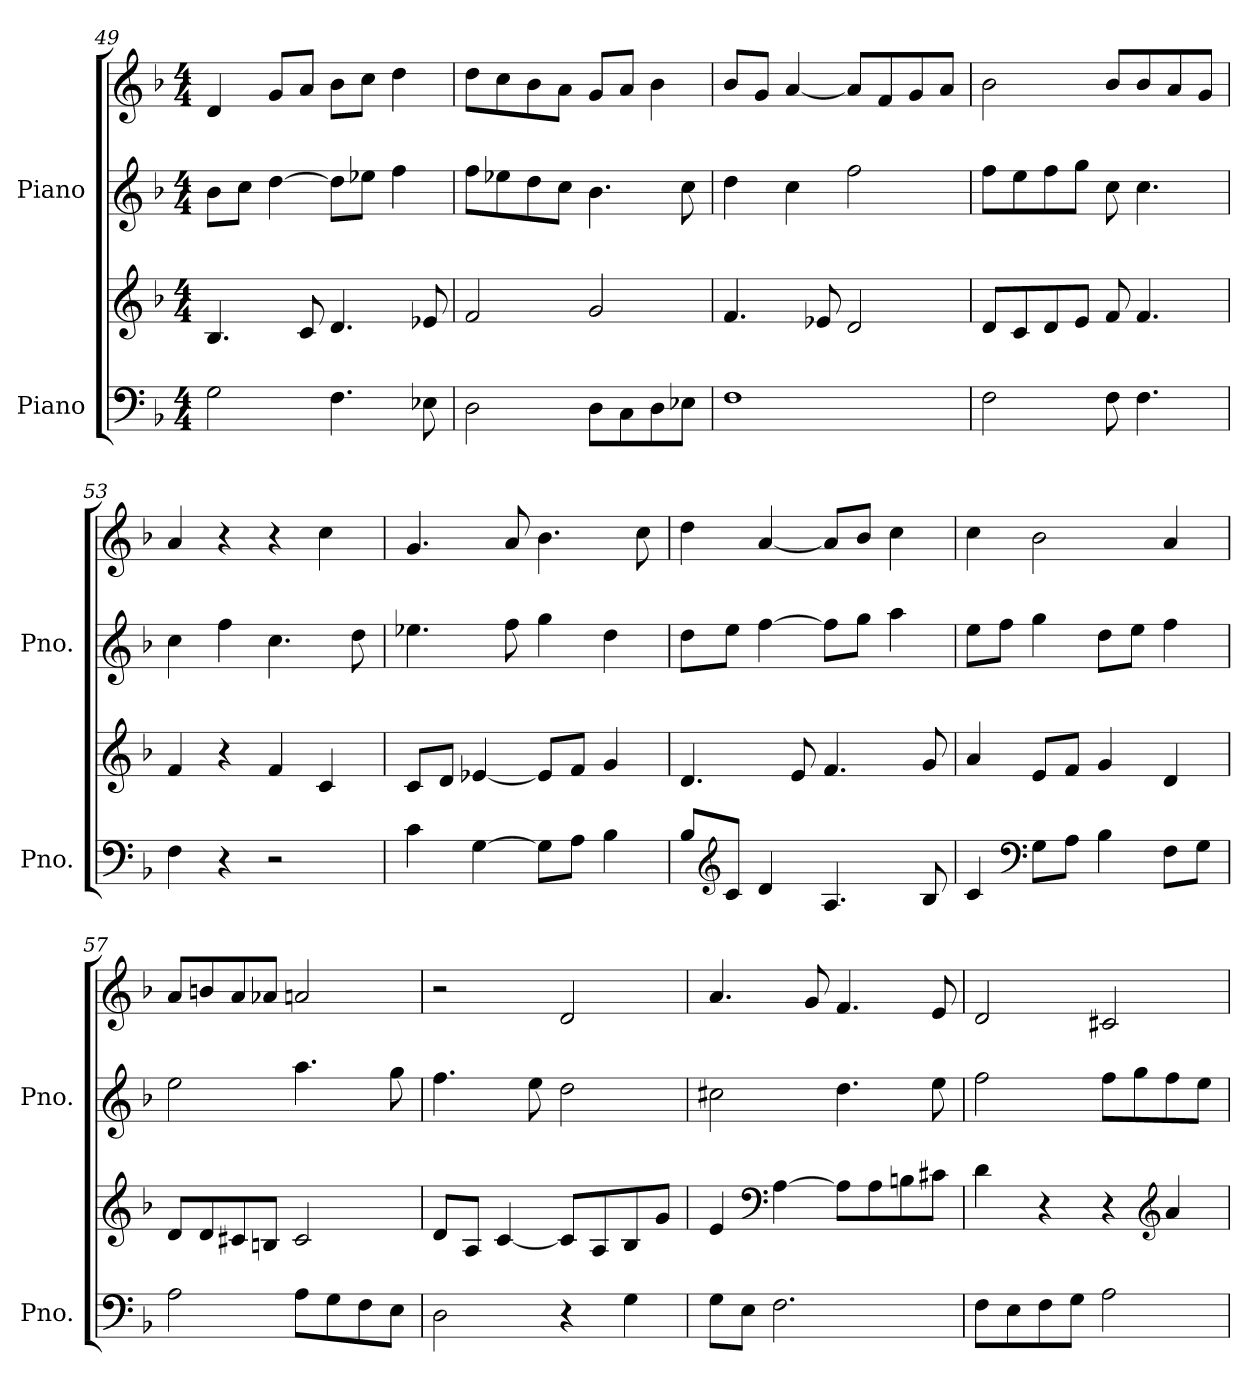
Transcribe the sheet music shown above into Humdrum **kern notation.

**kern	**kern	**kern	**kern
*part2	*part2	*part1	*part1
*staff4	*staff3	*staff2	*staff1
*I"Piano	*	*I"Piano	*
*I'Pno.	*	*I'Pno.	*
*clefF4	*clefG2	*clefG2	*clefG2
*k[b-]	*k[b-]	*k[b-]	*k[b-]
*M4/4	*M4/4	*M4/4	*M4/4
=49	=49	=49	=49
2G\	4.B-/	8b-\L	4d/
.	.	8cc\J	.
.	.	[4dd\	8g/L
.	8c/	.	8a/J
4.F\	4.d/	8dd\L]	8b-\L
.	.	8ee-X\J	8cc\J
.	.	4ff\	4dd\
8E-X\	8e-X/	.	.
=50	=50	=50	=50
2D\	2f/	8ff\L	8dd\L
.	.	8ee-X\	8cc\
.	.	8dd\	8b-\
.	.	8cc\J	8a\J
8D\L	2g/	4.b-\	8g/L
8C\	.	.	8a/J
8D\	.	.	4b-\
8E-X\J	.	8cc\	.
!!LO:PB:g=z
=51	=51	=51	=51
1F	4.f/	4dd\	8b-/L
.	.	.	8g/J
.	.	4cc\	[4a/
.	8e-X/	.	.
.	2d/	2ff\	8a/L]
.	.	.	8f/
.	.	.	8g/
.	.	.	8a/J
=52	=52	=52	=52
2F\	8d/L	8ff\L	2b-\
.	8c/	8ee\	.
.	8d/	8ff\	.
.	8e/J	8gg\J	.
8F\	8f/	8cc\	8b-/L
*	*	*	*MM75
4.F\	4.f/	4.cc\	8b-/
.	.	.	8a/
.	.	.	8g/J
=53	=53	=53	=53
*	*	*	*MM90
4F\	4f/	4cc\	4a/
4r	4r	4ff\	4r
2r	4f/	4.cc\	4r
.	4c/	.	4cc\
.	.	8dd\	.
=54	=54	=54	=54
4c\	8c/L	4.ee-X\	4.g/
.	8d/J	.	.
[4G\	[4e-X/	.	.
.	.	8ff\	8a/
8G\L]	8e-/L]	4gg\	4.b-\
8A\J	8f/J	.	.
4B-\	4g/	4dd\	.
.	.	.	8cc\
=55	=55	=55	=55
8B-/L	4.d/	8dd\L	4dd\
*clefG2	*	*	*
8c/J	.	8ee\J	.
4d/	.	[4ff\	[4a/
.	8e/	.	.
4.A/	4.f/	8ff\L]	8a/L]
.	.	8gg\J	8b-/J
.	.	4aa\	4cc\
8B-/	8g/	.	.
!!LO:LB:g=z
=56	=56	=56	=56
4c/	4a/	8ee\L	4cc\
.	.	8ff\J	.
*clefF4	*	*	*
8G\L	8e/L	4gg\	2b-\
8A\J	8f/J	.	.
4B-\	4g/	8dd\L	.
.	.	8ee\J	.
8F\L	4d/	4ff\	4a/
8G\J	.	.	.
=57	=57	=57	=57
2A\	8d/L	2ee\	8a/L
.	8d/	.	8bn/
.	8c#X/	.	8a/
.	8Bn/J	.	8a-X/J
8A\L	2c#/	4.aa\	2an/
8G\	.	.	.
8F\	.	.	.
8E\J	.	8gg\	.
=58	=58	=58	=58
2D\	8d/L	4.ff\	2r
.	8A/J	.	.
.	[4c/	.	.
.	.	8ee\	.
4r	8c/L]	2dd\	2d/
.	8A/	.	.
4G\	8B-/	.	.
.	8g/J	.	.
=59	=59	=59	=59
8G\L	4e/	2cc#X\	4.a/
8E\J	.	.	.
*	*clefF4	*	*
2.F\	[4A\	.	.
.	.	.	8g/
.	8A\L]	4.dd\	4.f/
.	8A\	.	.
.	8Bn\	.	.
.	8c#X\J	8ee\	8e/
!!LO:LB:g=z
=60	=60	=60	=60
8F\L	4d\	2ff\	2d/
8E\	.	.	.
8F\	4r	.	.
8G\J	.	.	.
2A\	4r	8ff\L	2c#X/
.	.	8gg\	.
*	*clefG2	*	*
.	4a/	8ff\	.
.	.	8ee\J	.
=	=	=	=
*-	*-	*-	*-
